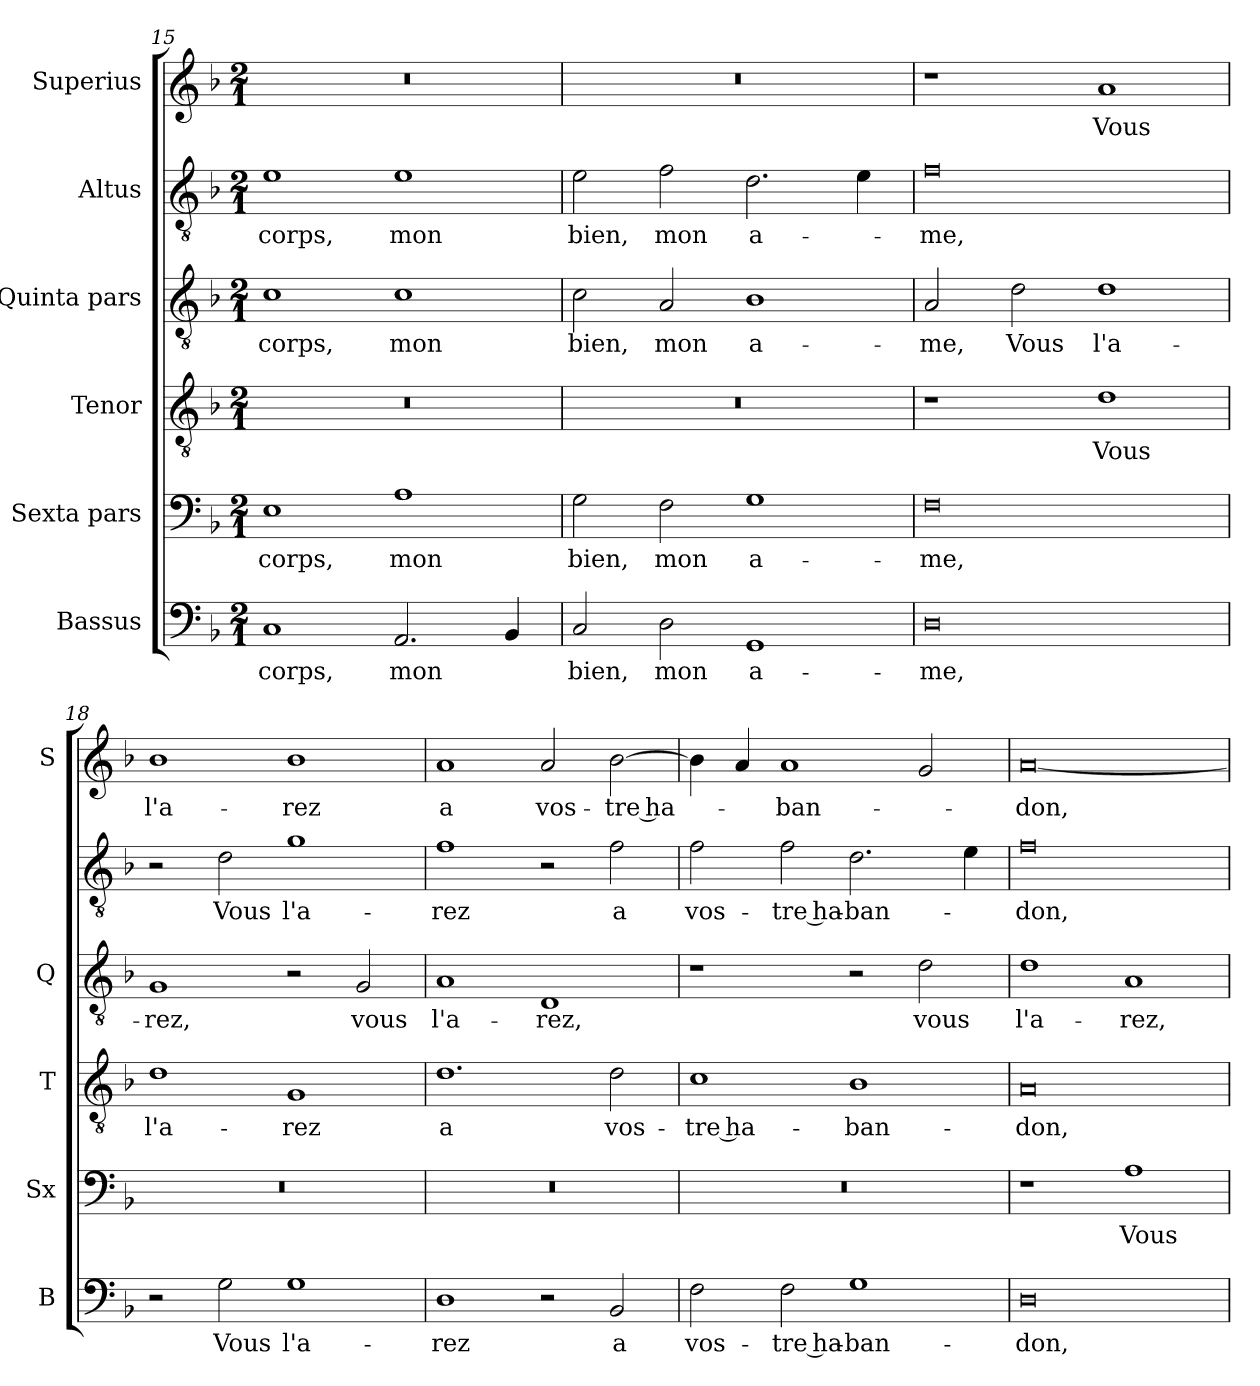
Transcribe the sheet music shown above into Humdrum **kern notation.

**kern	**text	**kern	**text	**kern	**text	**kern	**text	**kern	**text	**kern	**text
*part6	*part6	*part5	*part5	*part4	*part4	*part3	*part3	*part2	*part2	*part1	*part1
*staff6	*staff6	*staff5	*staff5	*staff4	*staff4	*staff3	*staff3	*staff2	*staff2	*staff1	*staff1
*I"Bassus	*	*I"Sexta pars	*	*I"Tenor	*	*I"Quinta pars	*	*I"Altus	*	*I"Superius	*
*I'B	*	*I'Sx	*	*I'T	*	*I'Q	*	*	*	*I'S	*
*clefF4	*	*clefF4	*	*clefGv2	*	*clefGv2	*	*clefGv2	*	*clefG2	*
*k[b-]	*	*k[b-]	*	*k[b-]	*	*k[b-]	*	*k[b-]	*	*k[b-]	*
*M2/1	*	*M2/1	*	*M2/1	*	*M2/1	*	*M2/1	*	*M2/1	*
=15	=15	=15	=15	=15	=15	=15	=15	=15	=15	=15	=15
1C	corps,	1E	corps,	0r	.	1c	corps,	1e	corps,	0r	.
2.AA/	mon	1A	mon	.	.	1c	mon	1e	mon	.	.
4BB-/	.	.	.	.	.	.	.	.	.	.	.
=16	=16	=16	=16	=16	=16	=16	=16	=16	=16	=16	=16
2C/	bien,	2G\	bien,	0r	.	2c\	bien,	2e\	bien,	0r	.
2D\	mon	2F\	mon	.	.	2A/	mon	2f\	mon	.	.
1GG	a-	1G	a-	.	.	1B-	a-	2.d\	a-	.	.
.	.	.	.	.	.	.	.	4e\	.	.	.
=17	=17	=17	=17	=17	=17	=17	=17	=17	=17	=17	=17
0D	-me,	0F	-me,	1r	.	2A/	-me,	0f	-me,	1r	.
.	.	.	.	.	.	2d\	Vous	.	.	.	.
.	.	.	.	1d	Vous	1d	l'a-	.	.	1a	Vous
=18	=18	=18	=18	=18	=18	=18	=18	=18	=18	=18	=18
2r	.	0r	.	1d	l'a-	1G	-rez,	2r	.	1b-	l'a-
2G\	Vous	.	.	.	.	.	.	2d\	Vous	.	.
1G	l'a-	.	.	1G	-rez	2r	.	1g	l'a-	1b-	-rez
.	.	.	.	.	.	2G/	vous	.	.	.	.
=19	=19	=19	=19	=19	=19	=19	=19	=19	=19	=19	=19
1D	-rez	0r	.	1.d	a	1A	l'a-	1f	-rez	1a	a
2r	.	.	.	.	.	1D	-rez,	2r	.	2a/	vos-
2BB-/	a	.	.	2d\	vos-	.	.	2f\	a	[2b-\	-tre ha-
=20	=20	=20	=20	=20	=20	=20	=20	=20	=20	=20	=20
2F\	vos-	0r	.	1c	-tre ha-	1r	.	2f\	vos-	4b-\]	.
.	.	.	.	.	.	.	.	.	.	4a/	.
2F\	-tre ha-	.	.	.	.	.	.	2f\	-tre ha-	1a	-ban-
1G	-ban-	.	.	1B-	-ban-	2r	.	2.d\	-ban-	.	.
.	.	.	.	.	.	2d\	vous	.	.	2g/	.
.	.	.	.	.	.	.	.	4e\	.	.	.
=21	=21	=21	=21	=21	=21	=21	=21	=21	=21	=21	=21
0D	-don,	1r	.	0A	-don,	1d	l'a-	0f	-don,	[0a	-don,
.	.	1A	Vous	.	.	1A	-rez,	.	.	.	.
=	=	=	=	=	=	=	=	=	=	=	=
*-	*-	*-	*-	*-	*-	*-	*-	*-	*-	*-	*-
